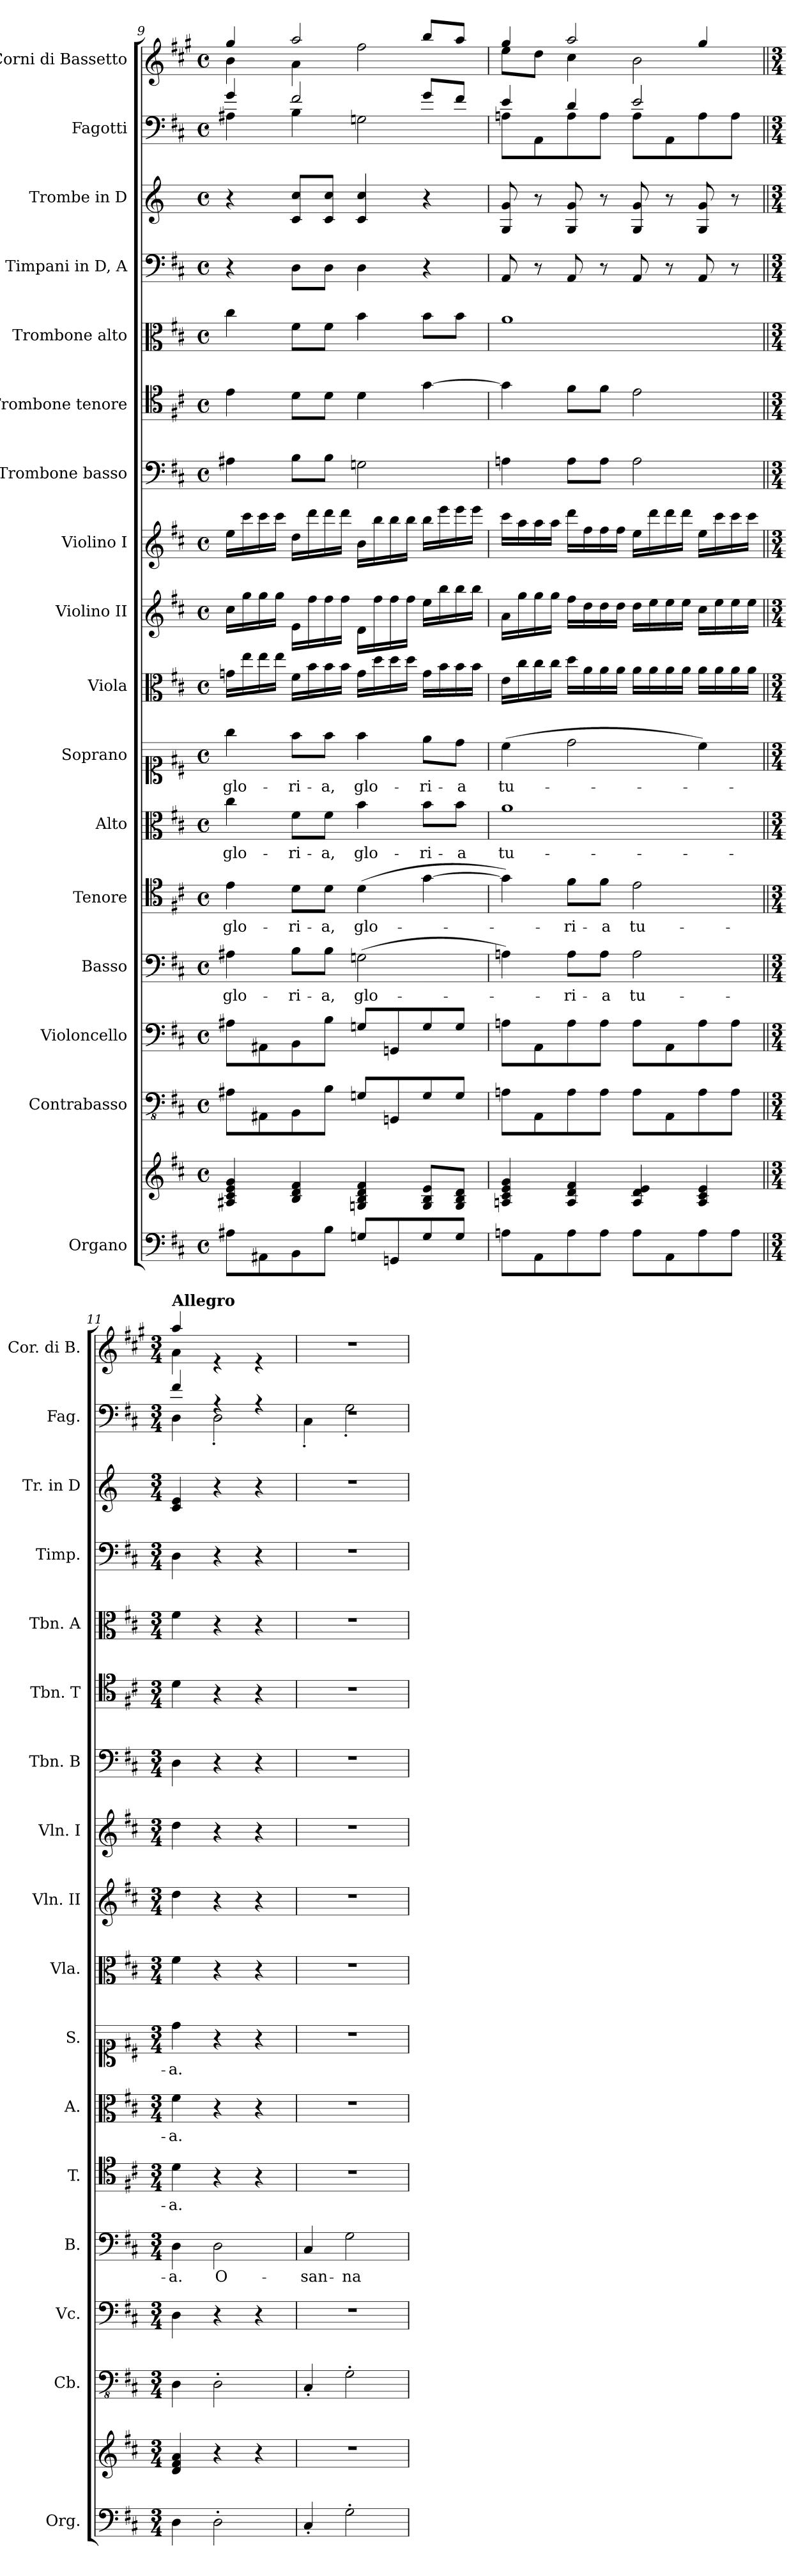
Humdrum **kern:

**kern	**kern	**kern	**kern	**kern	**text	**kern	**text	**kern	**text	**kern	**text	**kern	**kern	**kern	**kern	**kern	**kern	**kern	**kern	**kern	**kern
*part17	*part17	*part16	*part15	*part14	*part14	*part13	*part13	*part12	*part12	*part11	*part11	*part10	*part9	*part8	*part7	*part6	*part5	*part4	*part3	*part2	*part1
*staff18	*staff17	*staff16	*staff15	*staff14	*staff14	*staff13	*staff13	*staff12	*staff12	*staff11	*staff11	*staff10	*staff9	*staff8	*staff7	*staff6	*staff5	*staff4	*staff3	*staff2	*staff1
*I"Organo	*	*I"Contrabasso	*I"Violoncello	*I"Basso	*	*I"Tenore	*	*I"Alto	*	*I"Soprano	*	*I"Viola	*I"Violino II	*I"Violino I	*I"Trombone basso	*I"Trombone tenore	*I"Trombone alto	*I"Timpani in D, A	*I"Trombe in D	*I"Fagotti	*I"Corni di Bassetto
*I'Org.	*	*I'Cb.	*I'Vc.	*I'B.	*	*I'T.	*	*I'A.	*	*I'S.	*	*I'Vla.	*I'Vln. II	*I'Vln. I	*I'Tbn. B	*I'Tbn. T	*I'Tbn. A	*I'Timp.	*I'Tr. in D	*I'Fag.	*I'Cor. di B.
*clefF4	*clefG2	*clefFv4	*clefF4	*clefF4	*	*clefC4	*	*clefC3	*	*clefC1	*	*clefC3	*clefG2	*clefG2	*clefF4	*clefC4	*clefC3	*clefF4	*clefG2	*clefF4	*clefG2
*	*	*	*	*	*	*	*	*	*	*	*	*	*	*	*	*	*	*	*ITrd-1c-2	*	*ITrd4c7
*k[f#c#]	*k[f#c#]	*k[f#c#]	*k[f#c#]	*k[f#c#]	*	*k[f#c#]	*	*k[f#c#]	*	*k[f#c#]	*	*k[f#c#]	*k[f#c#]	*k[f#c#]	*k[f#c#]	*k[f#c#]	*k[f#c#]	*k[f#c#]	*k[f#c#]	*k[f#c#]	*k[f#c#]
*M4/4	*M4/4	*M4/4	*M4/4	*M4/4	*	*M4/4	*	*M4/4	*	*M4/4	*	*M4/4	*M4/4	*M4/4	*M4/4	*M4/4	*M4/4	*M4/4	*M4/4	*M4/4	*M4/4
*met(c)	*met(c)	*met(c)	*met(c)	*met(c)	*	*met(c)	*	*met(c)	*	*met(c)	*	*met(c)	*met(c)	*met(c)	*met(c)	*met(c)	*met(c)	*met(c)	*met(c)	*met(c)	*met(c)
=9	=9	=9	=9	=9	=9	=9	=9	=9	=9	=9	=9	=9	=9	=9	=9	=9	=9	=9	=9	=9	=9
!	!	!	!	!	!LO:LY:b	!	!LO:LY:b	!	!LO:LY:b	!	!LO:LY:b	!	!	!	!	!	!	!	!	!	!
*	*	*	*	*	*	*	*	*	*	*	*	*	*	*	*	*	*	*	*	*^	*^
8A#X\L	4A#X/ 4c#/ 4e/ 4g/	8AA#X\L	8A#X\L	4A#X\	glo-	4e\	glo-	4cc#\	glo-	4gg\	glo-	16gn\LL	16cc#\LL	16ee\LL	4A#X\	4e\	4cc#\	4r	4r	4g/	4A#X\	4cc#/	4e\
.	.	.	.	.	.	.	.	.	.	.	.	16ee\	16gg\	16ccc#\	.	.	.	.	.	.	.	.	.
8AA#X\	.	8AAA#X\	8AA#X\	.	.	.	.	.	.	.	.	16ee\	16gg\	16ccc#\	.	.	.	.	.	.	.	.	.
.	.	.	.	.	.	.	.	.	.	.	.	16ee\JJ	16gg\JJ	16ccc#\JJ	.	.	.	.	.	.	.	.	.
!	!	!	!	!	!LO:LY:b	!	!LO:LY:b	!	!LO:LY:b	!	!LO:LY:b	!	!	!	!	!	!	!	!	!	!	!	!
8BB\	4B/ 4d/ 4f#/	8BBB\	8BB\	8B\L	-ri-	8d\L	-ri-	8f#\L	-ri-	8ff#\L	-ri-	16f#\LL	16e\LL	16dd\LL	8B\L	8d\L	8f#\L	8D\L	8d/ 8dd/L	2f#/	4B\	2dd/	4d\
.	.	.	.	.	.	.	.	.	.	.	.	16b\	16ff#\	16ddd\	.	.	.	.	.	.	.	.	.
!	!	!	!	!	!LO:LY:b	!	!LO:LY:b	!	!LO:LY:b	!	!LO:LY:b	!	!	!	!	!	!	!	!	!	!	!	!
8B\J	.	8BB\J	8B\J	8B\J	-a,	8d\J	-a,	8f#\J	-a,	8ff#\J	-a,	16b\	16ff#\	16ddd\	8B\J	8d\J	8f#\J	8D\J	8d/ 8dd/J	.	.	.	.
.	.	.	.	.	.	.	.	.	.	.	.	16b\JJ	16ff#\JJ	16ddd\JJ	.	.	.	.	.	.	.	.	.
!	!	!	!	!	!LO:LY:b	!	!LO:LY:b	!	!LO:LY:b	!	!LO:LY:b	!	!	!	!	!	!	!	!	!	!	!	!
8Gn/L	4Gn/ 4B/ 4d/ 4f#/	8GGn/L	8Gn/L	(>2Gn\	glo-	(>4d\	glo-	4b\	glo-	4ff#\	glo-	16g\LL	16d\LL	16b\LL	2Gn\	4d\	4b\	4D\	4d/ 4dd/	.	2Gn\	.	2b\
.	.	.	.	.	.	.	.	.	.	.	.	16dd\	16ff#\	16bb\	.	.	.	.	.	.	.	.	.
8GGn/	.	8GGGn/	8GGn/	.	.	.	.	.	.	.	.	16dd\	16ff#\	16bb\	.	.	.	.	.	.	.	.	.
.	.	.	.	.	.	.	.	.	.	.	.	16dd\JJ	16ff#\JJ	16bb\JJ	.	.	.	.	.	.	.	.	.
!	!	!	!	!	!	!	!	!	!LO:LY:b	!	!LO:LY:b	!	!	!	!	!	!	!	!	!	!	!	!
8G/	8G/ 8B/ 8e/L	8GG/	8G/	.	.	[4g\	.	8b\L	-ri-	8ee\L	-ri-	16g\LL	16ee\LL	16bb\LL	.	[4g\	8b\L	4r	4r	8g/L	.	8ee/L	.
.	.	.	.	.	.	.	.	.	.	.	.	16b\	16bb\	16eee\	.	.	.	.	.	.	.	.	.
!	!	!	!	!	!	!	!	!	!LO:LY:b	!	!LO:LY:b	!	!	!	!	!	!	!	!	!	!	!	!
8G/J	8G/ 8B/ 8d/J	8GG/J	8G/J	.	.	.	.	8b\J	-a	8dd\J	-a	16b\	16bb\	16eee\	.	.	8b\J	.	.	8f#/J	.	8dd/J	.
.	.	.	.	.	.	.	.	.	.	.	.	16b\JJ	16bb\JJ	16eee\JJ	.	.	.	.	.	.	.	.	.
=10	=10	=10	=10	=10	=10	=10	=10	=10	=10	=10	=10	=10	=10	=10	=10	=10	=10	=10	=10	=10	=10	=10	=10
!	!	!	!	!	!	!	!	!	!LO:LY:b	!	!LO:LY:b	!	!	!	!	!	!	!	!	!	!	!	!
8An\L	4An/ 4c#/ 4e/ 4g/	8AAn\L	8An\L	4An\)	.	4g\])	.	1a	tu-	(>4cc#\	tu-	16e\LL	16a\LL	16ccc#\LL	4An\	4g\]	1a	8AA/	8A/ 8a/	4e/	8An\L	4cc#/	8a\L
.	.	.	.	.	.	.	.	.	.	.	.	16cc#\	16gg\	16aa\	.	.	.	.	.	.	.	.	.
8AA\	.	8AAA\	8AA\	.	.	.	.	.	.	.	.	16cc#\	16gg\	16aa\	.	.	.	8r	8r	.	8AA\	.	8g\J
.	.	.	.	.	.	.	.	.	.	.	.	16cc#\JJ	16gg\JJ	16aa\JJ	.	.	.	.	.	.	.	.	.
!	!	!	!	!	!LO:LY:b	!	!LO:LY:b	!	!	!	!	!	!	!	!	!	!	!	!	!	!	!	!
8A\	4A/ 4d/ 4f#/	8AA\	8A\	8A\L	-ri-	8f#\L	-ri-	.	.	2dd\	.	16dd\LL	16ff#\LL	16ddd\LL	8A\L	8f#\L	.	8AA/	8A/ 8a/	4d/	8A\	2dd/	4f#\
.	.	.	.	.	.	.	.	.	.	.	.	16a\	16dd\	16ff#\	.	.	.	.	.	.	.	.	.
!	!	!	!	!	!LO:LY:b	!	!LO:LY:b	!	!	!	!	!	!	!	!	!	!	!	!	!	!	!	!
8A\J	.	8AA\J	8A\J	8A\J	-a	8f#\J	-a	.	.	.	.	16a\	16dd\	16ff#\	8A\J	8f#\J	.	8r	8r	.	8A\J	.	.
.	.	.	.	.	.	.	.	.	.	.	.	16a\JJ	16dd\JJ	16ff#\JJ	.	.	.	.	.	.	.	.	.
!	!	!	!	!	!LO:LY:b	!	!LO:LY:b	!	!	!	!	!	!	!	!	!	!	!	!	!	!	!	!
8A\L	4A/ 4d/ 4e/	8AA\L	8A\L	2A\	tu-	2e\	tu-	.	.	.	.	16a\LL	16dd\LL	16ee\LL	2A\	2e\	.	8AA/	8A/ 8a/	2e/	8A\L	.	2e\
.	.	.	.	.	.	.	.	.	.	.	.	16a\	16ee\	16ddd\	.	.	.	.	.	.	.	.	.
8AA\	.	8AAA\	8AA\	.	.	.	.	.	.	.	.	16a\	16ee\	16ddd\	.	.	.	8r	8r	.	8AA\	.	.
.	.	.	.	.	.	.	.	.	.	.	.	16a\JJ	16ee\JJ	16ddd\JJ	.	.	.	.	.	.	.	.	.
8A\	4A/ 4c#/ 4e/	8AA\	8A\	.	.	.	.	.	.	4cc#\)	.	16a\LL	16cc#\LL	16ee\LL	.	.	.	8AA/	8A/ 8a/	.	8A\	4cc#/	.
.	.	.	.	.	.	.	.	.	.	.	.	16a\	16ee\	16ccc#\	.	.	.	.	.	.	.	.	.
8A\J	.	8AA\J	8A\J	.	.	.	.	.	.	.	.	16a\	16ee\	16ccc#\	.	.	.	8r	8r	.	8A\J	.	.
.	.	.	.	.	.	.	.	.	.	.	.	16a\JJ	16ee\JJ	16ccc#\JJ	.	.	.	.	.	.	.	.	.
=11||	=11||	=11||	=11||	=11||	=11||	=11||	=11||	=11||	=11||	=11||	=11||	=11||	=11||	=11||	=11||	=11||	=11||	=11||	=11||	=11||	=11||	=11||	=11||
*M3/4	*M3/4	*M3/4	*M3/4	*M3/4	*	*M3/4	*	*M3/4	*	*M3/4	*	*M3/4	*M3/4	*M3/4	*M3/4	*M3/4	*M3/4	*M3/4	*M3/4	*M3/4	*	*M3/4	*
!	!	!	!	!	!	!	!	!	!	!	!	!	!	!	!	!	!	!	!	!	!	!LO:TX:a:B:t=Allegro	!
!	!	!	!	!	!LO:LY:b	!	!LO:LY:b	!	!LO:LY:b	!	!LO:LY:b	!	!	!	!	!	!	!	!	!	!	!	!
4D\	4d/ 4f#/ 4a/	4DD\	4D\	4D\	-a.	4d\	-a.	4f#\	-a.	4dd\	-a.	4f#\	4dd\	4dd\	4D\	4d\	4f#\	4D\	4d/ 4f#/	4f#/	4D\	4dd/	4d\
!	!	!	!	!	!LO:LY:b	!	!	!	!	!	!	!	!	!	!	!	!	!	!	!	!	!	!
2D'\	4r	2DD'\	4r	2D\	O-	4r	.	4r	.	4r	.	4r	4r	4r	4r	4r	4r	4r	4r	4rA	2D'\	4re	2ryy
.	4r	.	4r	.	.	4r	.	4r	.	4r	.	4r	4r	4r	4r	4r	4r	4r	4r	4rA	.	4re	.
*	*	*	*	*	*	*	*	*	*	*	*	*	*	*	*	*	*	*	*	*	*	*v	*v
!!LO:PB:g=z
=12	=12	=12	=12	=12	=12	=12	=12	=12	=12	=12	=12	=12	=12	=12	=12	=12	=12	=12	=12	=12	=12	=12
!	!	!	!	!	!LO:LY:b	!	!	!	!	!	!	!	!	!	!	!	!	!	!	!	!	!
4C#'/	2.r	4CC#'/	2.r	4C#/	-san-	2.r	.	2.r	.	2.r	.	2.r	2.r	2.r	2.r	2.r	2.r	2.r	2.r	2.rF	4C#'\	2.r
!	!	!	!	!	!LO:LY:b	!	!	!	!	!	!	!	!	!	!	!	!	!	!	!	!	!
2G'\	.	2GG'\	.	2G\	-na	.	.	.	.	.	.	.	.	.	.	.	.	.	.	.	2G'\	.
*	*	*	*	*	*	*	*	*	*	*	*	*	*	*	*	*	*	*	*	*v	*v	*
=	=	=	=	=	=	=	=	=	=	=	=	=	=	=	=	=	=	=	=	=	=
*-	*-	*-	*-	*-	*-	*-	*-	*-	*-	*-	*-	*-	*-	*-	*-	*-	*-	*-	*-	*-	*-
